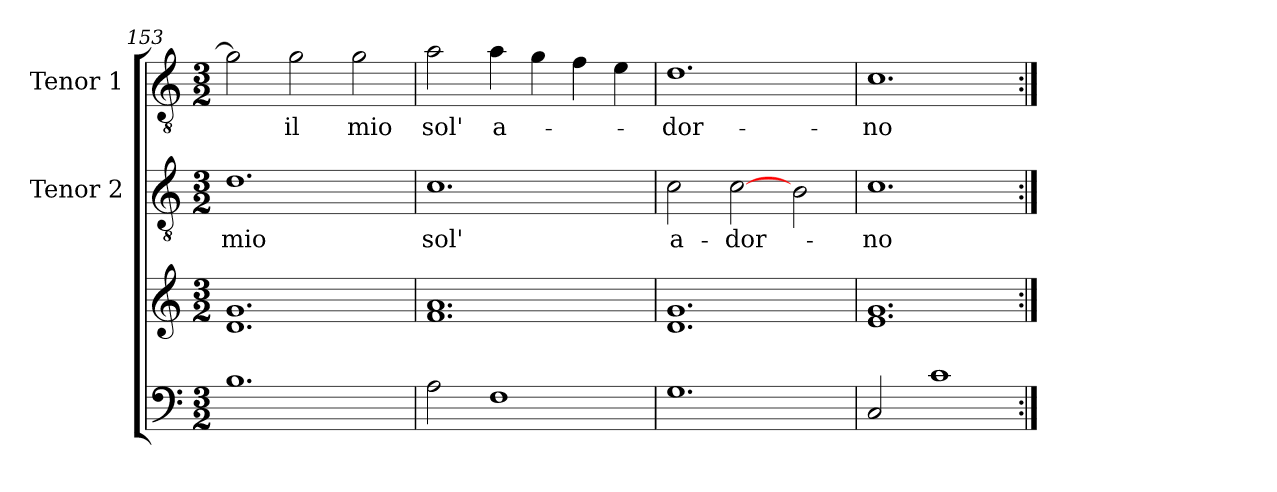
**kern	**kern	**kern	**text	**kern	**text
*part3	*part3	*part2	*part2	*part1	*part1
*staff4	*staff3	*staff2	*staff2	*staff1	*staff1
*	*	*I"Tenor 2	*	*I"Tenor 1	*
*	*	*I'T 2	*	*I'T 1	*
*clefF4	*clefG2	*clefGv2	*	*clefGv2	*
*k[]	*k[]	*k[]	*	*k[]	*
*C:	*C:	*C:	*	*C:	*
*M3/2	*M3/2	*M3/2	*	*M3/2	*
=153	=153	=153	=153	=153	=153
1.B	1.d 1.g	1.d	mio	2g\]	.
.	.	.	.	2g\	il
.	.	.	.	2g\	mio
=154	=154	=154	=154	=154	=154
2A\	1.f 1.a	1.c	sol'	2a\	sol'
1F	.	.	.	4a\	a-
.	.	.	.	4g\	.
.	.	.	.	4f\	.
.	.	.	.	4e\	.
=155	=155	=155	=155	=155	=155
1.G	1.d 1.g	2c\	a-	1.d	-dor-
.	.	[2c\	-dor-	.	.
.	.	2B\	.	.	.
=156	=156	=156	=156	=156	=156
2C/	1.e 1.g	1.c	-no	1.c	-no
1c	.	.	.	.	.
=:|!	=:|!	=:|!	=:|!	=:|!	=:|!
*-	*-	*-	*-	*-	*-
